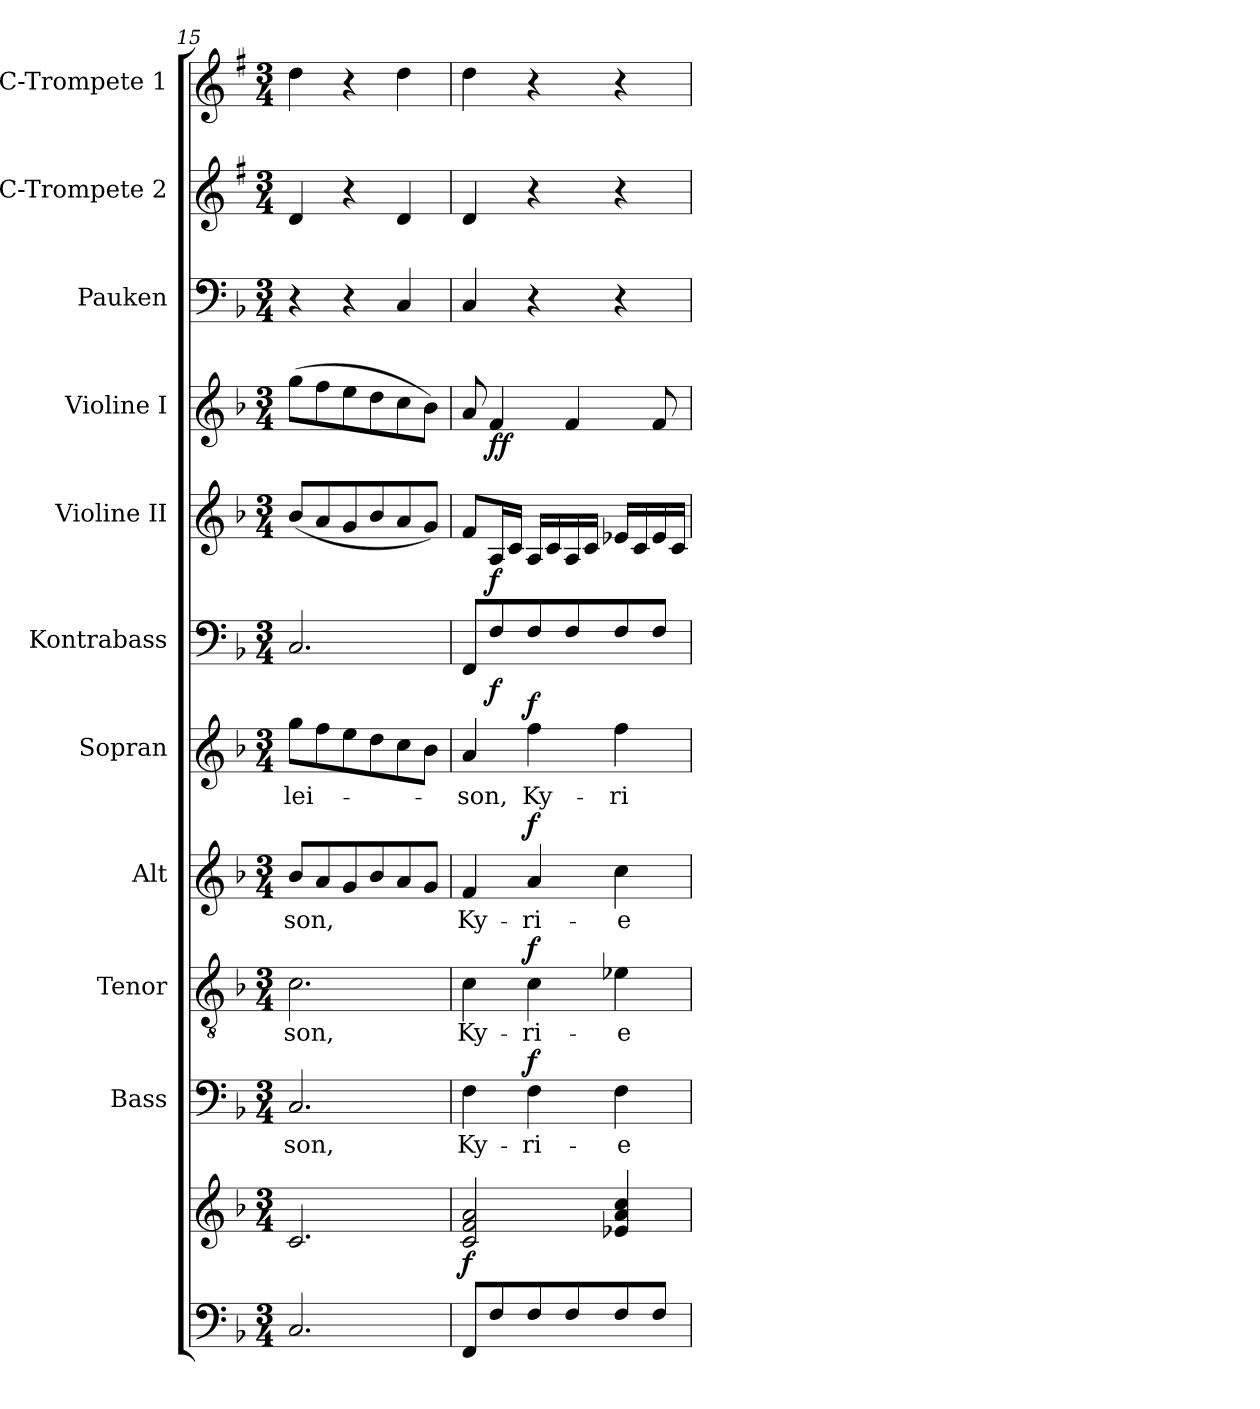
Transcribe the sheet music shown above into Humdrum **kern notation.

**kern	**kern	**dynam	**kern	**text	**dynam	**kern	**text	**dynam	**kern	**text	**dynam	**kern	**text	**dynam	**kern	**dynam	**kern	**dynam	**kern	**dynam	**kern	**kern	**kern
*part11	*part11	*part11	*part10	*part10	*part10	*part9	*part9	*part9	*part8	*part8	*part8	*part7	*part7	*part7	*part6	*part6	*part5	*part5	*part4	*part4	*part3	*part2	*part1
*staff12	*staff11	*staff11/12	*staff10	*staff10	*staff10	*staff9	*staff9	*staff9	*staff8	*staff8	*staff8	*staff7	*staff7	*staff7	*staff6	*staff6	*staff5	*staff5	*staff4	*staff4	*staff3	*staff2	*staff1
*	*	*	*I"Bass	*	*	*I"Tenor	*	*	*I"Alt	*	*	*I"Sopran	*	*	*I"Kontrabass	*	*I"Violine II	*	*I"Violine I	*	*I"Pauken	*I"C-Trompete 2	*I"C-Trompete 1
*	*	*	*I'B.	*	*	*I'T.	*	*	*I'A.	*	*	*I'S.	*	*	*I'Kb.	*	*I'Vl. II	*	*I'Vl. I	*	*I'Pk.	*I'C Trp. 2	*I'C Trp. 1
*clefF4	*clefG2	*	*clefF4	*	*	*clefGv2	*	*	*clefG2	*	*	*clefG2	*	*	*clefF4	*	*clefG2	*	*clefG2	*	*clefF4	*clefG2	*clefG2
*	*	*	*	*	*	*	*	*	*	*	*	*	*	*	*ITrd7c12	*	*	*	*	*	*	*ITrd1c2	*ITrd1c2
*k[b-]	*k[b-]	*	*k[b-]	*	*	*k[b-]	*	*	*k[b-]	*	*	*k[b-]	*	*	*k[b-]	*	*k[b-]	*	*k[b-]	*	*k[b-]	*k[b-]	*k[b-]
*F:	*F:	*	*F:	*	*	*F:	*	*	*F:	*	*	*F:	*	*	*F:	*	*F:	*	*F:	*	*F:	*F:	*F:
*M3/4	*M3/4	*	*M3/4	*	*	*M3/4	*	*	*M3/4	*	*	*M3/4	*	*	*M3/4	*	*M3/4	*	*M3/4	*	*M3/4	*M3/4	*M3/4
=15	=15	=15	=15	=15	=15	=15	=15	=15	=15	=15	=15	=15	=15	=15	=15	=15	=15	=15	=15	=15	=15	=15	=15
!	!	!	!	!LO:LY:b	!	!	!LO:LY:b	!	!	!LO:LY:b	!	!	!LO:LY:b	!	!	!	!	!	!	!	!	!	!
2.C/	2.c/	.	2.C/	-son,	.	2.c\	-son,	.	8b-/L	-son,	.	8gg\L	-lei-	.	2.CC/	.	(<8b-/L	.	(>8gg\L	.	4r	4c/	4cc\
.	.	.	.	.	.	.	.	.	8a/	.	.	8ff\	.	.	.	.	8a/	.	8ff\	.	.	.	.
.	.	.	.	.	.	.	.	.	8g/	.	.	8ee\	.	.	.	.	8g/	.	8ee\	.	4r	4r	4r
.	.	.	.	.	.	.	.	.	8b-/	.	.	8dd\	.	.	.	.	8b-/	.	8dd\	.	.	.	.
.	.	.	.	.	.	.	.	.	8a/	.	.	8cc\	.	.	.	.	8a/	.	8cc\	.	4C/	4c/	4cc\
.	.	.	.	.	.	.	.	.	8g/J	.	.	8b-\J	.	.	.	.	8g/J)	.	8b-\J)	.	.	.	.
!!LO:PB:g=z
=16	=16	=16	=16	=16	=16	=16	=16	=16	=16	=16	=16	=16	=16	=16	=16	=16	=16	=16	=16	=16	=16	=16	=16
!	!	!LO:DY:b	!	!LO:LY:b	!	!	!LO:LY:b	!	!	!LO:LY:b	!	!	!LO:LY:b	!	!	!	!	!	!	!	!	!	!
8FF/L	2c/ 2f/ 2a/	f	4F\	Ky-	.	4c\	Ky-	.	4f/	Ky-	.	4a/	-son,	.	8FFF/L	.	8f/L	.	8a/	.	4C/	4c/	4cc\
!	!	!	!	!	!	!	!	!	!	!	!	!	!	!	!	!LO:DY:b	!	!LO:DY:b	!	!LO:DY:b	!	!	!
8F/	.	.	.	.	.	.	.	.	.	.	.	.	.	.	8FF/	f	16A/L	f	4f/	ff	.	.	.
.	.	.	.	.	.	.	.	.	.	.	.	.	.	.	.	.	16c/JJ	.	.	.	.	.	.
!	!	!	!	!LO:LY:b	!LO:DY:a	!	!LO:LY:b	!LO:DY:a	!	!LO:LY:b	!LO:DY:a	!	!LO:LY:b	!LO:DY:a	!	!	!	!	!	!	!	!	!
8F/	.	.	4F\	-ri-	f	4c\	-ri-	f	4a/	-ri-	f	4ff\	Ky-	f	8FF/	.	16A/LL	.	.	.	4r	4r	4r
.	.	.	.	.	.	.	.	.	.	.	.	.	.	.	.	.	16c/	.	.	.	.	.	.
8F/	.	.	.	.	.	.	.	.	.	.	.	.	.	.	8FF/	.	16A/	.	4f/	.	.	.	.
.	.	.	.	.	.	.	.	.	.	.	.	.	.	.	.	.	16c/JJ	.	.	.	.	.	.
!	!	!	!	!LO:LY:b	!	!	!LO:LY:b	!	!	!LO:LY:b	!	!	!LO:LY:b	!	!	!	!	!	!	!	!	!	!
8F/	4e-X/ 4a/ 4cc/	.	4F\	-e	.	4e-X\	-e	.	4cc\	-e	.	4ff\	-ri-	.	8FF/	.	16e-X/LL	.	.	.	4r	4r	4r
.	.	.	.	.	.	.	.	.	.	.	.	.	.	.	.	.	16c/	.	.	.	.	.	.
8F/J	.	.	.	.	.	.	.	.	.	.	.	.	.	.	8FF/J	.	16e-/	.	8f/	.	.	.	.
.	.	.	.	.	.	.	.	.	.	.	.	.	.	.	.	.	16c/JJ	.	.	.	.	.	.
=	=	=	=	=	=	=	=	=	=	=	=	=	=	=	=	=	=	=	=	=	=	=	=
*-	*-	*-	*-	*-	*-	*-	*-	*-	*-	*-	*-	*-	*-	*-	*-	*-	*-	*-	*-	*-	*-	*-	*-
